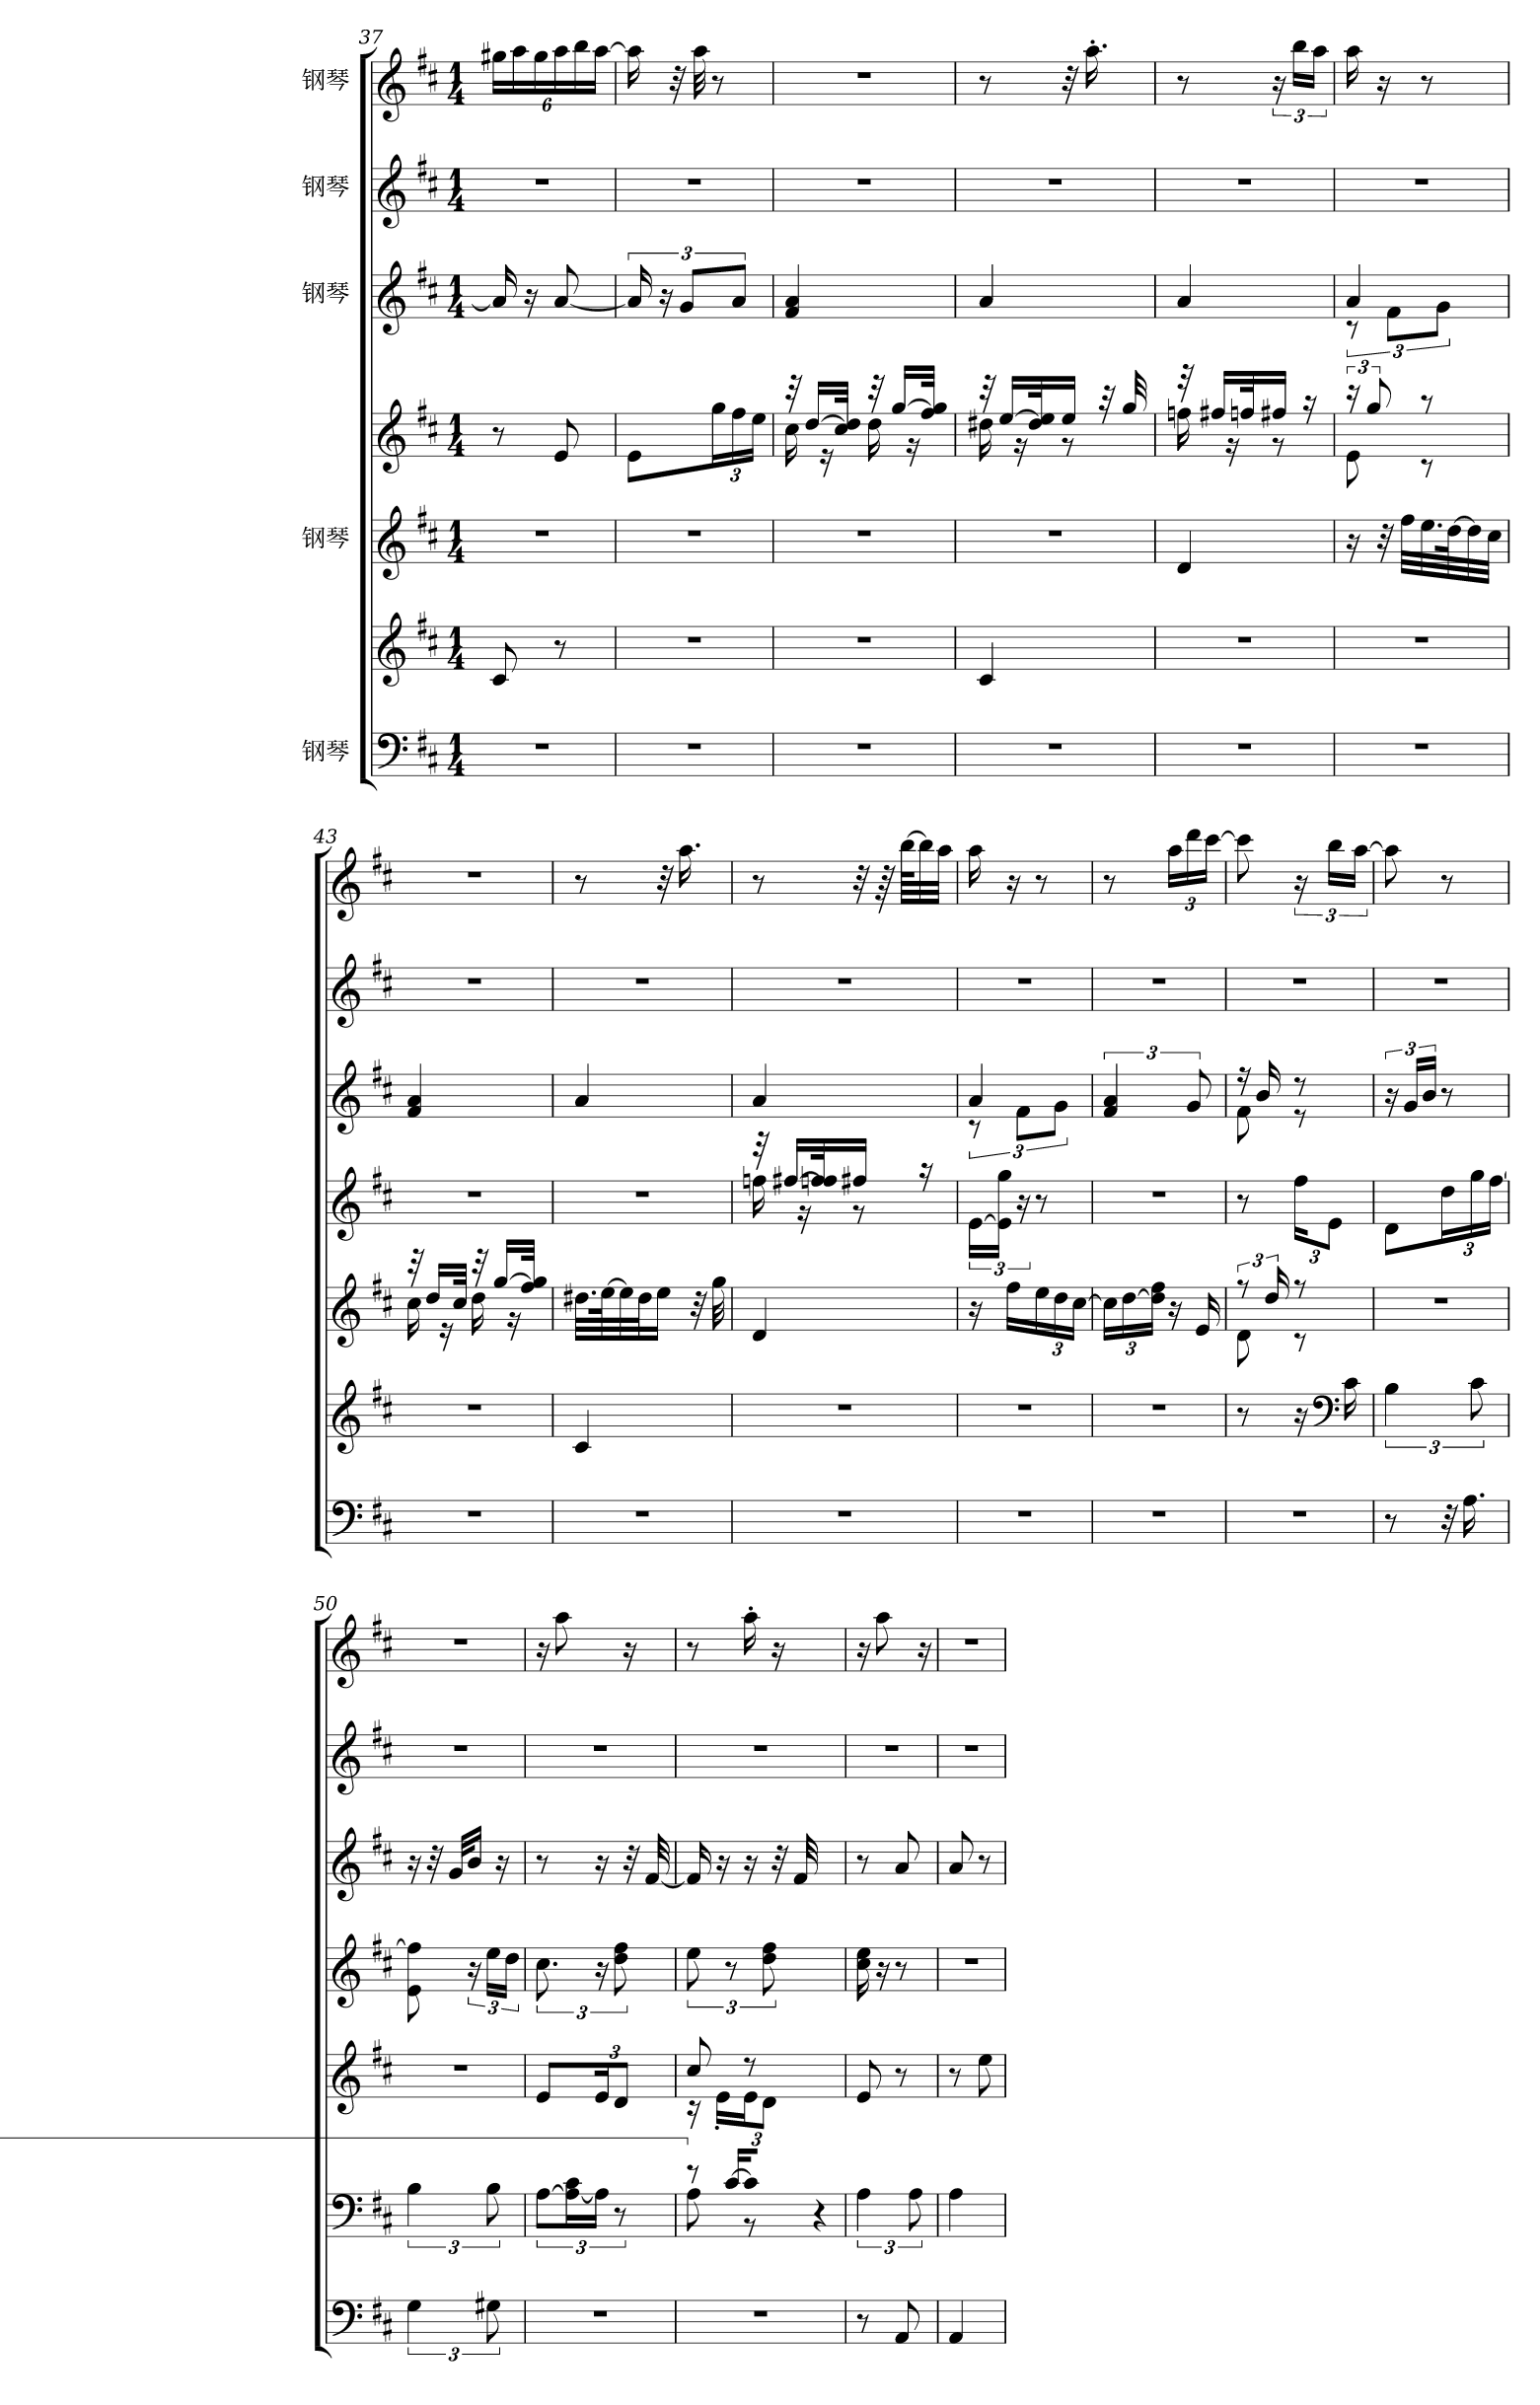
**kern	**kern	**kern	**kern	**kern	**kern	**kern
*part5	*part5	*part4	*part4	*part3	*part2	*part1
*staff7	*staff6	*staff5	*staff4	*staff3	*staff2	*staff1
*I"钢琴	*	*I"钢琴	*	*I"钢琴	*I"钢琴	*I"钢琴
!!LO:PB:g=z
*clefF4	*clefG2	*clefG2	*clefG2	*clefG2	*clefG2	*clefG2
*k[f#c#]	*k[f#c#]	*k[f#c#]	*k[f#c#]	*k[f#c#]	*k[f#c#]	*k[f#c#]
*M1/4	*M1/4	*M1/4	*M1/4	*M1/4	*M1/4	*M1/4
*	*	*	*	*	*	*Xbrackettup
=37	=37	=37	=37	=37	=37	=37
4r	8c#/	4r	8r	16a/]	4r	24gg#X\LL
.	.	.	.	.	.	24aa\
.	.	.	.	16r	.	.
.	.	.	.	.	.	24gg#\
.	8r	.	8e/	[8a/	.	24aa\
.	.	.	.	.	.	24bb\
.	.	.	.	.	.	[24aa\JJ
=38	=38	=38	=38	=38	=38	=38
4r	4r	4r	8e\L	24a/]	4r	16aa\]
.	.	.	.	24r	.	.
.	.	.	.	.	.	32r
.	.	.	.	12g/L	.	.
.	.	.	.	.	.	32aa\
*	*	*	*Xbrackettup	*	*	*
.	.	.	24gg\L	.	.	8r
.	.	.	24ff#\	12a/J	.	.
.	.	.	24ee\JJ	.	.	.
=39	=39	=39	=39	=39	=39	=39
*	*	*	*^	*	*	*
4r	4r	4r	32r	16cc#\	4f#/ 4a/	4r	4r
.	.	.	[16dd/LL	.	.	.	.
.	.	.	.	16r	.	.	.
.	.	.	32cc#/ 32dd/]JJk	.	.	.	.
.	.	.	32r	16dd\	.	.	.
.	.	.	[16gg/LL	.	.	.	.
.	.	.	.	16r	.	.	.
.	.	.	32ff#/ 32gg/]JJk	.	.	.	.
=40	=40	=40	=40	=40	=40	=40	=40
4r	4c#/	4r	32r	16dd#X\	4a/	4r	8r
.	.	.	[16ee/LL	.	.	.	.
.	.	.	.	16r	.	.	.
.	.	.	32dd#/ 32ee/]K	.	.	.	.
.	.	.	16ee/JJ	8r	.	.	32r
.	.	.	.	.	.	.	16.aa'\
.	.	.	32r	.	.	.	.
.	.	.	32gg/	.	.	.	.
!!LO:PB:g=z
=41	=41	=41	=41	=41	=41	=41	=41
4r	4r	4d/	32r	16ffn\	4a/	4r	8r
.	.	.	16ff#X/LL	.	.	.	.
.	.	.	.	16r	.	.	.
.	.	.	32ffn/K	.	.	.	.
*	*	*	*	*	*	*	*brackettup
.	.	.	16ff#X/JJ	8r	.	.	24r
.	.	.	.	.	.	.	24bb\LL
.	.	.	16r	.	.	.	.
.	.	.	.	.	.	.	24aa\JJ
=42	=42	=42	=42	=42	=42	=42	=42
*	*	*	*brackettup	*	*	*	*
*	*	*	*	*	*^	*	*
4r	4r	16r	24r	8e\	4a/	12r	4r	16aa\
.	.	.	12gg/	.	.	.	.	.
.	.	32r	.	.	.	.	.	16r
.	.	.	.	.	.	12f#\L	.	.
.	.	32ff#\LLL	.	.	.	.	.	.
.	.	32.ee\	8r	8r	.	.	.	8r
.	.	.	.	.	.	12g\J	.	.
.	.	[64dd\K	.	.	.	.	.	.
.	.	32dd\]	.	.	.	.	.	.
.	.	32cc#\JJJ	.	.	.	.	.	.
*	*	*	*v	*v	*	*	*	*
*	*	*	*	*v	*v	*	*
=43	=43	=43	=43	=43	=43	=43
*	*	*^	*	*	*	*
4r	4r	32r	16cc#\	4r	4f#/ 4a/	4r	4r
.	.	16dd/LL	.	.	.	.	.
.	.	.	16r	.	.	.	.
.	.	32cc#/JJk	.	.	.	.	.
.	.	32r	16dd\	.	.	.	.
.	.	[16gg/LL	.	.	.	.	.
.	.	.	16r	.	.	.	.
.	.	32ff#/ 32gg/]JJk	.	.	.	.	.
*	*	*v	*v	*	*	*	*
=44	=44	=44	=44	=44	=44	=44
4r	4c#/	32.dd#X\LLL	4r	4a/	4r	8r
.	.	[64ee\K	.	.	.	.
.	.	32ee\]	.	.	.	.
.	.	32dd#\J	.	.	.	.
.	.	16ee\JJ	.	.	.	32r
.	.	.	.	.	.	16.aa\
.	.	32r	.	.	.	.
.	.	32gg\	.	.	.	.
!!LO:PB:g=z
=45	=45	=45	=45	=45	=45	=45
*	*	*	*^	*	*	*
4r	4r	4d/	32r	16ffn\	4a/	4r	8r
.	.	.	[16ff#X/LL	.	.	.	.
.	.	.	.	16r	.	.	.
.	.	.	32ffn/ 32ff#/]K	.	.	.	.
.	.	.	16ff#X/JJ	8r	.	.	32r
.	.	.	.	.	.	.	64r
.	.	.	.	.	.	.	[64bb\KLLL
.	.	.	16r	.	.	.	32bb\]
.	.	.	.	.	.	.	32aa\JJJ
*	*	*	*v	*v	*	*	*
=46	=46	=46	=46	=46	=46	=46
*	*	*	*	*^	*	*
4r	4r	16r	[24e\LL	4a/	12r	4r	16aa\
.	.	.	24e\] 24gg\JJ	.	.	.	.
.	.	16ff#\LL	.	.	.	.	16r
.	.	.	24r	.	12f#\L	.	.
*	*	*Xbrackettup	*	*	*	*	*
.	.	24ee\	8r	.	.	.	8r
.	.	24dd\	.	.	12g\J	.	.
.	.	[24cc#\JJ	.	.	.	.	.
*	*	*	*	*v	*v	*	*
=47	=47	=47	=47	=47	=47	=47
4r	4r	24cc#\LL]	4r	6f#/ 6a/	4r	8r
.	.	[24dd\	.	.	.	.
.	.	24dd\] 24ff#\JJ	.	.	.	.
*	*	*	*	*	*	*Xbrackettup
.	.	16r	.	.	.	24aa\LL
.	.	.	.	12g/	.	24ddd\
.	.	16e/	.	.	.	.
.	.	.	.	.	.	[24ccc#\JJ
=48	=48	=48	=48	=48	=48	=48
*	*	*brackettup	*	*	*	*
*	*	*^	*	*^	*	*
4r	8r	12r	8d\	8r	16r	8f#\	4r	8ccc#\]
.	.	.	.	.	16b/	.	.	.
.	.	24dd/	.	.	.	.	.	.
*	*	*	*	*Xbrackettup	*	*	*	*brackettup
.	16r	8r	8r	24ff#\KL	8r	8r	.	24r
.	.	.	.	12e\J	.	.	.	24bb\LL
*	*clefF4	*	*	*	*	*	*	*
.	16c#\	.	.	.	.	.	.	.
.	.	.	.	.	.	.	.	[24aa\JJ
*	*	*v	*v	*	*v	*v	*	*
!!LO:PB:g=z
=49	=49	=49	=49	=49	=49	=49
8r	6B\	4r	8d\L	24r	4r	8aa\]
.	.	.	.	24g/LL	.	.
.	.	.	.	24b/JJ	.	.
32r	.	.	24dd\L	8r	.	8r
16.A\	.	.	.	.	.	.
.	12c#\	.	24gg\	.	.	.
.	.	.	[24ff#\JJ	.	.	.
=50	=50	=50	=50	=50	=50	=50
6G\	6B\	4r	8e\ 8ff#\]	16r	4r	4r
.	.	.	.	32r	.	.
.	.	.	.	32g/KLL	.	.
*	*	*	*brackettup	*	*	*
.	.	.	24r	16b/JJ	.	.
12G#X\	12B\	.	24ee\LL	.	.	.
.	.	.	.	16r	.	.
.	.	.	24dd\JJ	.	.	.
=51	=51	=51	=51	=51	=51	=51
4r	[12A\L	8e/L	12.cc#\	8r	4r	16r
.	.	.	.	.	.	8aa\
.	24A\_ 24c#\L	.	.	.	.	.
*	*	*Xbrackettup	*	*	*	*
.	24A\JJ]	24e/K	24r	16r	.	.
.	12r	12d/J	12dd\ 12ff#\	.	.	.
.	.	.	.	32r	.	16r
.	.	.	.	[32f#/	.	.
=52	=52	=52	=52	=52	=52	=52
*	*^	*^	*	*	*	*
4r	12r	8A\	8cc#/	16r	12ee\	16f#/]	4r	8r
.	.	.	.	16e'\LL	.	16r	.	.
.	[24c#/LL	.	.	.	12r	.	.	.
.	16c#/JJ]	8r	8r	24e\J	.	16r	.	16aa'\
.	.	.	.	12d\J	12dd\ 12ff#\	.	.	.
.	16r	.	.	.	.	32r	.	16r
.	.	.	.	.	.	32f#/	.	.
*	*v	*v	*	*	*	*	*	*
*	*	*v	*v	*	*	*	*
=53	=53	=53	=53	=53	=53	=53
8r	6A\	8e/	16cc#\ 16ee\	8r	4r	16r
.	.	.	16r	.	.	8aa\
8AA/	.	8r	8r	8a/	.	.
.	12A\	.	.	.	.	.
.	.	.	.	.	.	16r
=54	=54	=54	=54	=54	=54	=54
4AA/	4A\	8r	4r	8a/	4r	4r
.	.	8ee\	.	8r	.	.
=	=	=	=	=	=	=
*-	*-	*-	*-	*-	*-	*-
